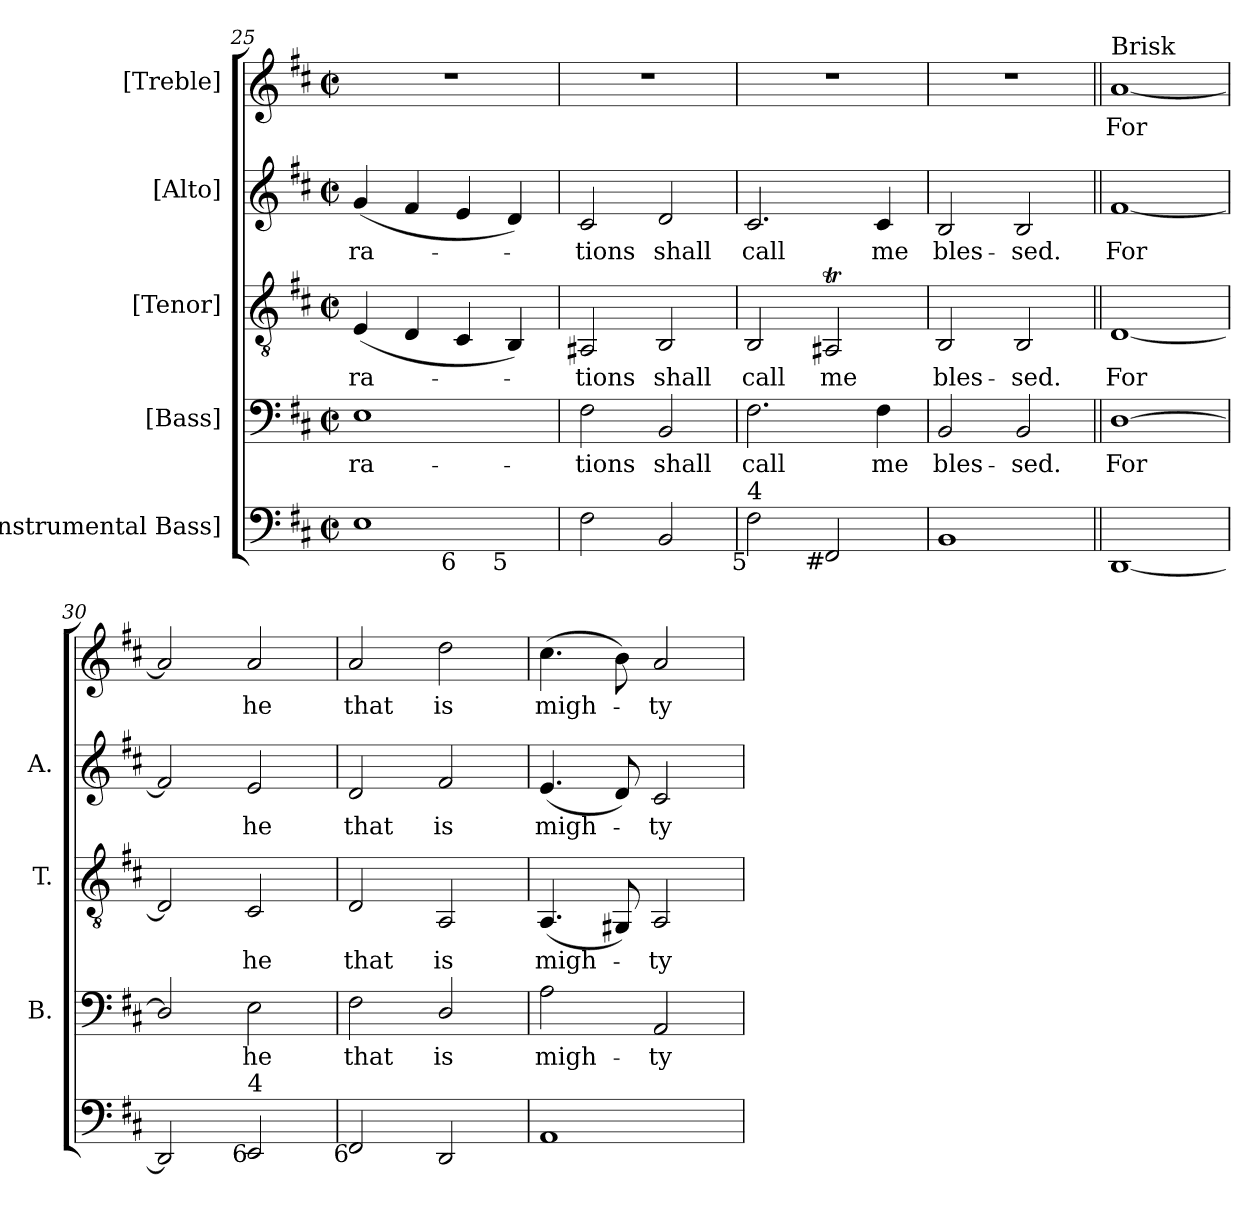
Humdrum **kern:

**kern	**kern	**text	**kern	**text	**kern	**text	**kern	**text
*part5	*part4	*part4	*part3	*part3	*part2	*part2	*part1	*part1
*staff5	*staff4	*staff4	*staff3	*staff3	*staff2	*staff2	*staff1	*staff1
*I"[Instrumental Bass]	*I"[Bass]	*	*I"[Tenor]	*	*I"[Alto]	*	*I"[Treble]	*
*	*I'B.	*	*I'T.	*	*I'A.	*	*	*
*clefF4	*clefF4	*	*clefGv2	*	*clefG2	*	*clefG2	*
*k[f#c#]	*k[f#c#]	*	*k[f#c#]	*	*k[f#c#]	*	*k[f#c#]	*
*D:	*D:	*	*D:	*	*D:	*	*D:	*
*M2/2	*M2/2	*	*M2/2	*	*M2/2	*	*M2/2	*
*met(c|)	*met(c|)	*	*met(c|)	*	*met(c|)	*	*met(c|)	*
=25	=25	=25	=25	=25	=25	=25	=25	=25
!	!	!LO:LY:b:color=#000000	!	!	!	!	!	!
!	!	!	!	!LO:LY:b:color=#000000	!	!	!	!
!LO:TX:b:rj:t=5	!	!	!	!	!	!	!	!
!	!	!	!	!	!	!LO:LY:b:color=#000000	!	!
*^	*	*	*	*	*	*	*	*
*	*^	*	*	*	*	*	*	*	*
1Ei	2ryy	2.ryy	1Ei	-ra-	(4Ei/	-ra-	(4gi/	-ra-	1r	.
.	.	.	.	.	4Di/	.	4f#i/	.	.	.
!	!LO:TX:b:rj:t=6	!	!	!	!	!	!	!	!	!
.	2ryy	.	.	.	4C#i/	.	4ei/	.	.	.
!	!	!LO:TX:b:rj:t=5	!	!	!	!	!	!	!	!
.	.	4ryy	.	.	4BBi/)	.	4di/)	.	.	.
*v	*v	*v	*	*	*	*	*	*	*	*
=26	=26	=26	=26	=26	=26	=26	=26	=26
*^	*	*	*	*	*	*	*	*
*	*^	*	*	*	*	*	*	*	*
!	!	!	!	!LO:LY:b:color=#000000	!	!	!	!	!	!
*v	*v	*v	*	*	*	*	*	*	*	*
*^	*	*	*	*	*	*	*	*
*	*^	*	*	*	*	*	*	*	*
!	!	!	!	!	!	!LO:LY:b:color=#000000	!	!	!	!
*v	*v	*v	*	*	*	*	*	*	*	*
*^	*	*	*	*	*	*	*	*
*	*^	*	*	*	*	*	*	*	*
!LO:TX:b:rj:t=#	!	!	!	!	!	!	!	!	!	!
!	!	!	!	!	!	!	!	!LO:LY:b:color=#000000	!	!
*v	*v	*v	*	*	*	*	*	*	*	*
2F#i\	2F#i\	-tions	2AA#Xi/	-tions	2c#i/	-tions	1r	.
!	!	!LO:LY:b:color=#000000	!	!	!	!	!	!
!	!	!	!	!LO:LY:b:color=#000000	!	!	!	!
!	!	!	!	!	!	!LO:LY:b:color=#000000	!	!
2BBi/	2BBi/	shall	2BBi/	shall	2di/	shall	.	.
=27	=27	=27	=27	=27	=27	=27	=27	=27
!	!	!LO:LY:b:color=#000000	!	!	!	!	!	!
!	!	!	!	!LO:LY:b:color=#000000	!	!	!	!
!LO:TX:b:rj:t=5	!	!	!	!	!	!	!	!
!LO:TX:t=4	!	!	!	!	!	!	!	!
!	!	!	!	!	!	!LO:LY:b:color=#000000	!	!
2F#i\	2.F#i\	call	2BBi/	call	2.c#i/	call	1r	.
!LO:TX:b:rj:t=#	!	!	!	!	!	!	!	!
!	!	!	!	!LO:LY:b:color=#000000	!	!	!	!
2FF#i/	.	.	2AA#Xti/	me	.	.	.	.
!	!	!LO:LY:b:color=#000000	!	!	!	!	!	!
!	!	!	!	!	!	!LO:LY:b:color=#000000	!	!
.	4F#i\	me	.	.	4c#i/	me	.	.
=28	=28	=28	=28	=28	=28	=28	=28	=28
!	!	!LO:LY:b:color=#000000	!	!	!	!	!	!
!	!	!	!	!LO:LY:b:color=#000000	!	!	!	!
!	!	!	!	!	!	!LO:LY:b:color=#000000	!	!
1BBi	2BBi/	bles-	2BBi/	bles-	2Bi/	bles-	1r	.
!	!	!LO:LY:b:color=#000000	!	!	!	!	!	!
!	!	!	!	!LO:LY:b:color=#000000	!	!	!	!
!	!	!	!	!	!	!LO:LY:b:color=#000000	!	!
.	2BBi/	-sed.	2BBi/	-sed.	2Bi/	-sed.	.	.
!!LO:PB:g=z
=29||	=29||	=29||	=29||	=29||	=29||	=29||	=29||	=29||
!	!	!LO:LY:b:color=#000000	!	!	!	!	!	!
!	!	!	!	!LO:LY:b:color=#000000	!	!	!	!
!	!	!	!	!	!	!LO:LY:b:color=#000000	!	!
!	!	!	!	!	!	!	!LO:TX:a:t=Brisk	!
!	!	!	!	!	!	!	!	!LO:LY:b:color=#000000
[1DDi	[1Di	For	[1Di	For	[1f#i	For	[1ai	For
=30	=30	=30	=30	=30	=30	=30	=30	=30
2DDi/]	2Di/]	.	2Di/]	.	2f#i/]	.	2ai/]	.
!	!	!LO:LY:b:color=#000000	!	!	!	!	!	!
!	!	!	!	!LO:LY:b:color=#000000	!	!	!	!
!	!	!	!	!	!	!LO:LY:b:color=#000000	!	!
!LO:TX:b:rj:t=6	!	!	!	!	!	!	!	!
!LO:TX:t=4	!	!	!	!	!	!	!	!
!	!	!	!	!	!	!	!	!LO:LY:b:color=#000000
2EEi/	2Ei\	he	2C#i/	he	2ei/	he	2ai/	he
=31	=31	=31	=31	=31	=31	=31	=31	=31
!	!	!LO:LY:b:color=#000000	!	!	!	!	!	!
!	!	!	!	!LO:LY:b:color=#000000	!	!	!	!
!	!	!	!	!	!	!LO:LY:b:color=#000000	!	!
!LO:TX:b:rj:t=6	!	!	!	!	!	!	!	!
!	!	!	!	!	!	!	!	!LO:LY:b:color=#000000
2FF#i/	2F#i\	that	2Di/	that	2di/	that	2ai/	that
!	!	!LO:LY:b:color=#000000	!	!	!	!	!	!
!	!	!	!	!LO:LY:b:color=#000000	!	!	!	!
!	!	!	!	!	!	!LO:LY:b:color=#000000	!	!
!	!	!	!	!	!	!	!	!LO:LY:b:color=#000000
2DDi/	2Di/	is	2AAi/	is	2f#i/	is	2ddi\	is
=32	=32	=32	=32	=32	=32	=32	=32	=32
!	!	!LO:LY:b:color=#000000	!	!	!	!	!	!
!	!	!	!	!LO:LY:b:color=#000000	!	!	!	!
!	!	!	!	!	!	!LO:LY:b:color=#000000	!	!
!	!	!	!	!	!	!	!	!LO:LY:b:color=#000000
1AAi	2Ai\	migh-	(4.AAi/	migh-	(4.ei/	migh-	(4.cc#i\	migh-
.	.	.	8GG#Xi/)	.	8di/)	.	8bi\)	.
!	!	!LO:LY:b:color=#000000	!	!	!	!	!	!
!	!	!	!	!LO:LY:b:color=#000000	!	!	!	!
!	!	!	!	!	!	!LO:LY:b:color=#000000	!	!
!	!	!	!	!	!	!	!	!LO:LY:b:color=#000000
.	2AAi/	-ty	2AAi/	-ty	2c#i/	-ty	2ai/	-ty
=	=	=	=	=	=	=	=	=
*-	*-	*-	*-	*-	*-	*-	*-	*-
